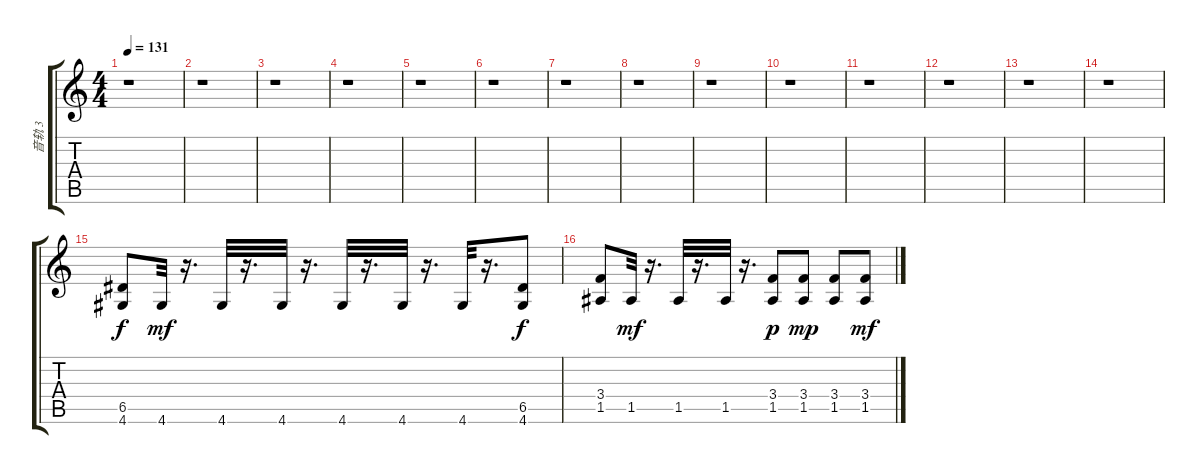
\track ("音轨 3" "音轨 3") {instrument distortionguitar}
\staff {score tabs}
\tuning (E4 B3 G3 D3 A2 E2) {hide}
\ts (4 4)
\tempo 131
\clef g2
\ks c
r.1{dy f} |
r.1 |
r.1 |
r.1 |
r.1 |
r.1 |
r.1 |
r.1 |
r.1 |
r.1 |
r.1 |
r.1 |
r.1 |
r.1 |
(6.5 4.6).8 4.6.32{dy mf} r.16{d} 4.6.32 r.16{d} 4.6.32 r.16{d} 4.6.32 r.16{d} 4.6.32 r.16{d} 4.6.32 r.16{d} (6.5 4.6).8{dy f} |
(3.4 1.5).8 1.5.32{dy mf} r.16{d} 1.5.32 r.16{d} 1.5.32 r.16{d} (3.4 1.5).8{dy p} (3.4 1.5).8{dy mp} (3.4 1.5).8 (3.4 1.5).8{dy mf}
